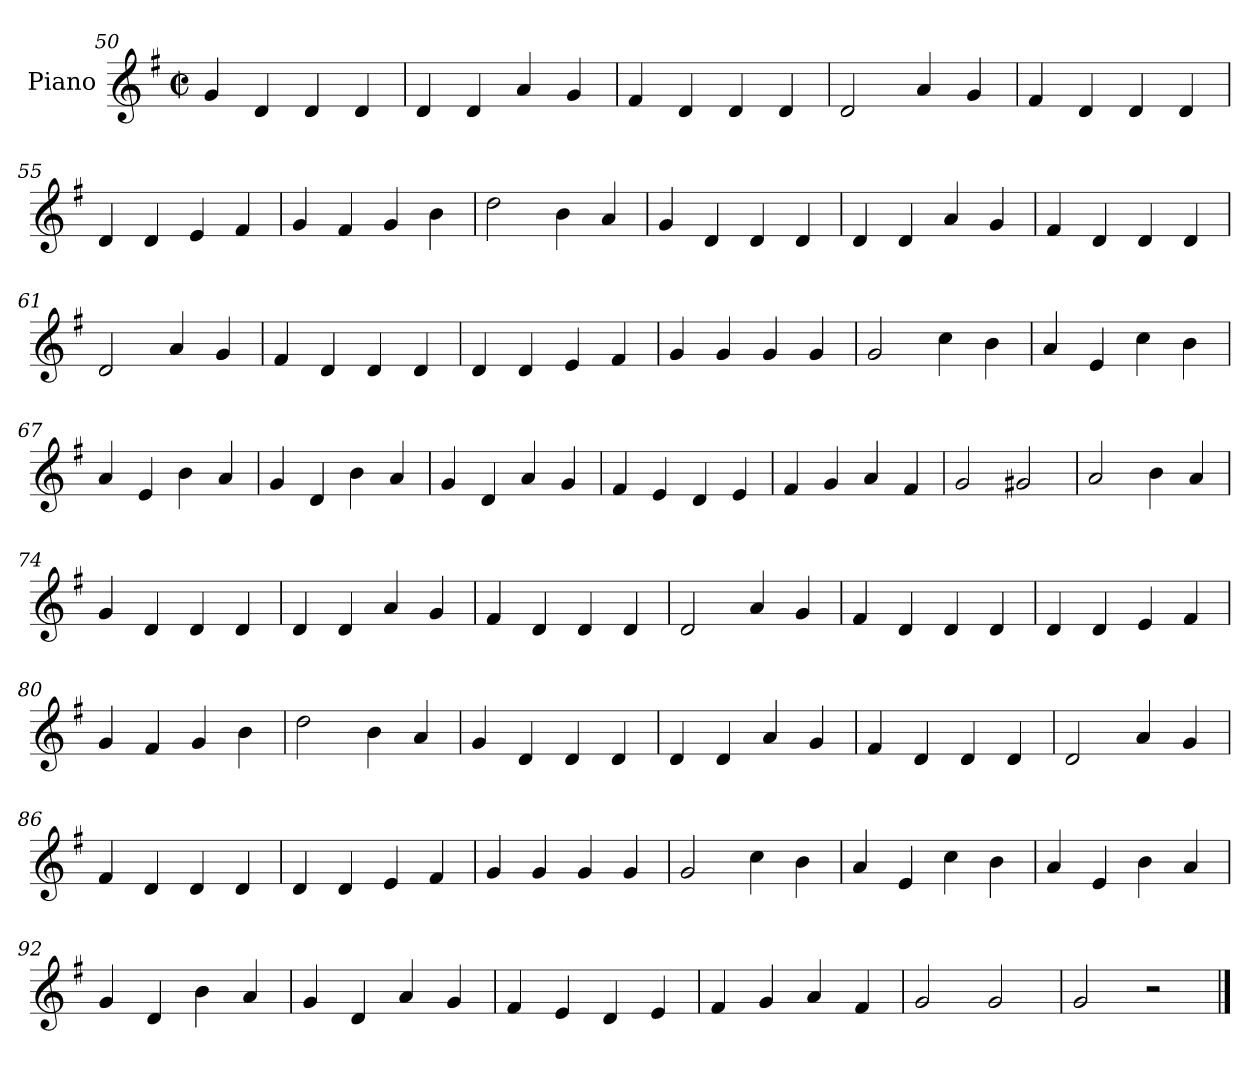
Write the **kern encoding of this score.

**kern
*part1
*staff1
*I"Piano
*I'Pno.
*clefG2
*k[f#]
*M2/2
*met(c|)
=50
4g
4d
4d
4d
=51
4d
4d
4a
4g
=52
4f#
4d
4d
4d
=53
2d
4a
4g
=54
4f#
4d
4d
4d
=55
4d
4d
4e
4f#
=56
4g
4f#
4g
4b
=57
2dd
4b
4a
=58
4g
4d
4d
4d
=59
4d
4d
4a
4g
=60
4f#
4d
4d
4d
=61
2d
4a
4g
=62
4f#
4d
4d
4d
=63
4d
4d
4e
4f#
=64
4g
4g
4g
4g
=65
2g
4cc
4b
=66
4a
4e
4cc
4b
=67
4a
4e
4b
4a
=68
4g
4d
4b
4a
=69
4g
4d
4a
4g
=70
4f#
4e
4d
4e
=71
4f#
4g
4a
4f#
=72
2g
2g#X
=73
2a
4b
4a
=74
4g
4d
4d
4d
=75
4d
4d
4a
4g
=76
4f#
4d
4d
4d
=77
2d
4a
4g
=78
4f#
4d
4d
4d
=79
4d
4d
4e
4f#
=80
4g
4f#
4g
4b
=81
2dd
4b
4a
=82
4g
4d
4d
4d
=83
4d
4d
4a
4g
=84
4f#
4d
4d
4d
=85
2d
4a
4g
=86
4f#
4d
4d
4d
=87
4d
4d
4e
4f#
=88
4g
4g
4g
4g
=89
2g
4cc
4b
=90
4a
4e
4cc
4b
=91
4a
4e
4b
4a
=92
4g
4d
4b
4a
=93
4g
4d
4a
4g
=94
4f#
4e
4d
4e
=95
4f#
4g
4a
4f#
=96
2g
2g
=97
2g
2r
==
*-
